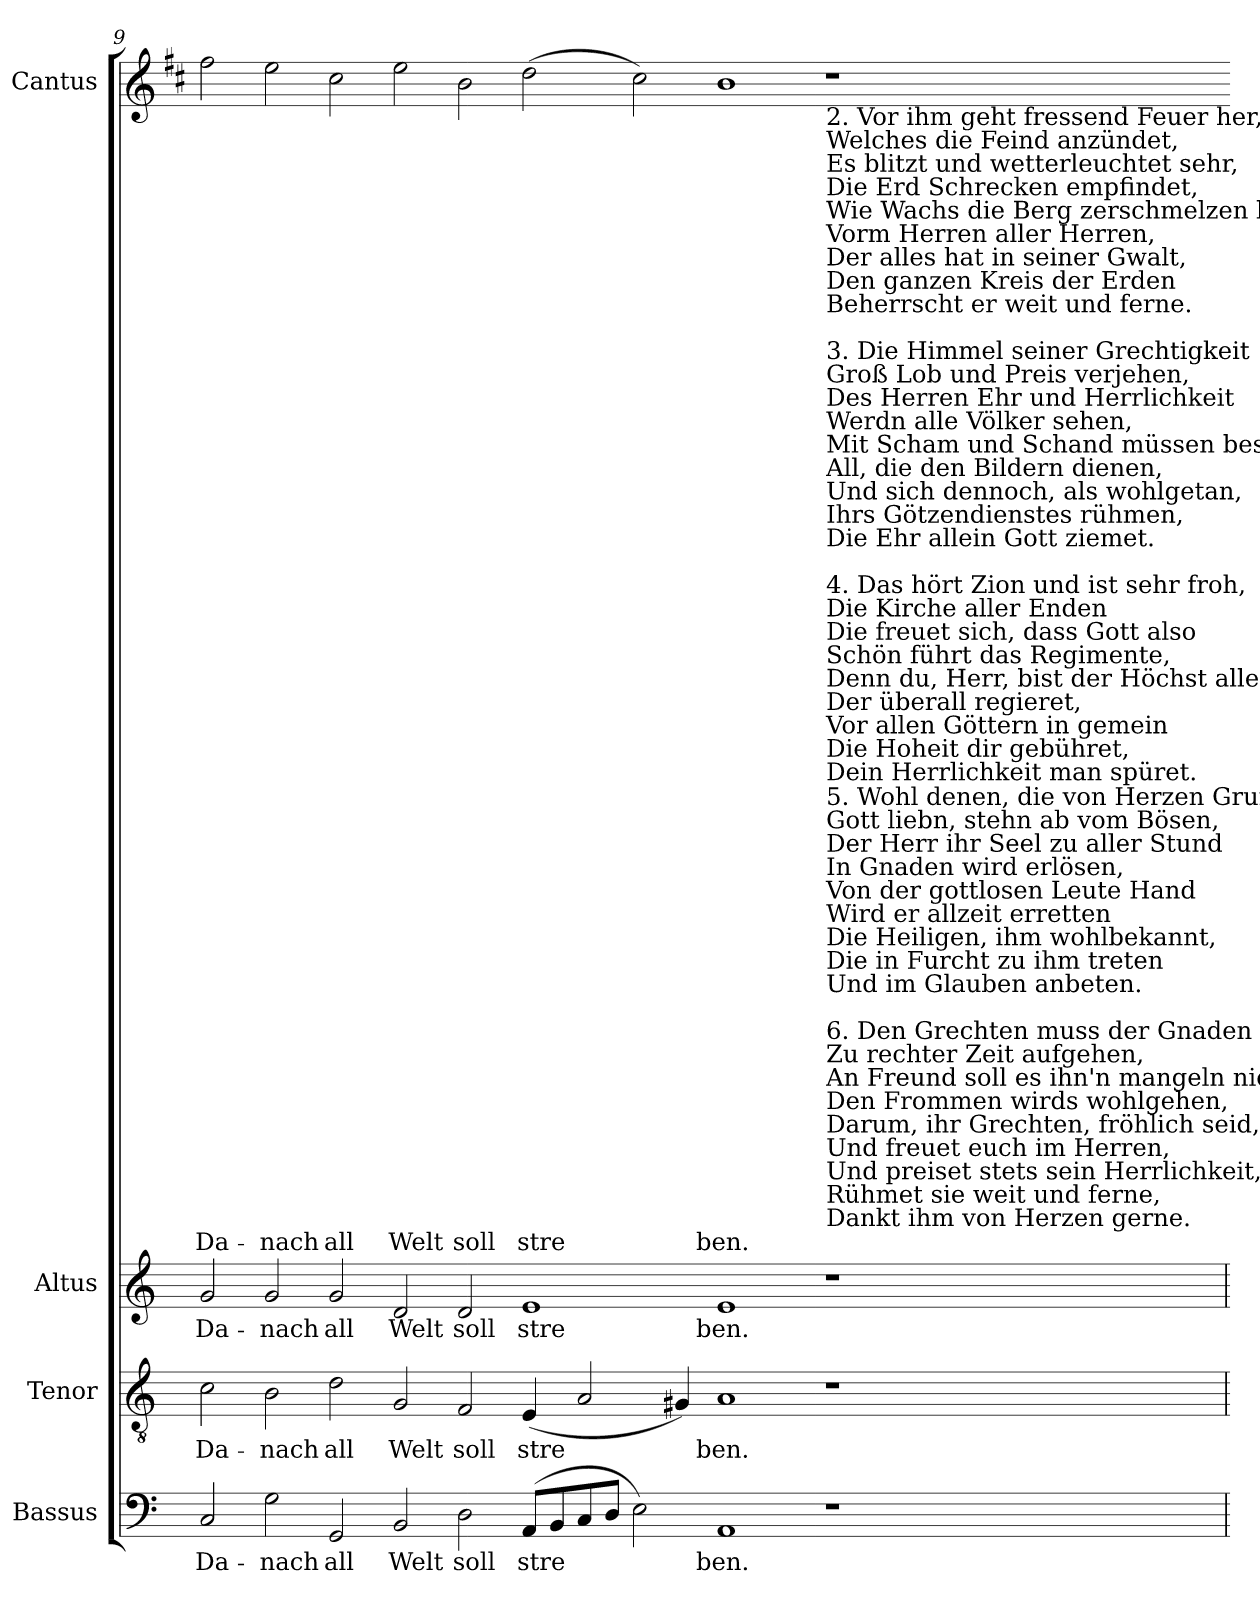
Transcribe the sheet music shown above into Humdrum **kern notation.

**kern	**text	**kern	**text	**kern	**text	**kern	**text
*part4	*part4	*part3	*part3	*part2	*part2	*part1	*part1
*staff4	*staff4	*staff3	*staff3	*staff2	*staff2	*staff1	*staff1
*I"Bassus	*	*I"Tenor	*	*I"Altus	*	*I"Cantus	*
!!LO:LB:g=z
*clefF4	*	*clefGv2	*	*clefG2	*	*clefG2	*
*	*	*	*	*	*	*ITrd1c2	*
*k[]	*	*k[]	*	*k[]	*	*k[]	*
*C:	*	*C:	*	*C:	*	*C:	*
=9	=9	=9	=9	=9	=9	=9	=9
!	!LO:LY:b	!	!LO:LY:b	!	!LO:LY:b	!	!LO:LY:b
2C	Da-	2c	Da-	2g	Da-	2ee	Da-
!	!LO:LY:b	!	!LO:LY:b	!	!LO:LY:b	!	!LO:LY:b
2G	-nach	2B	-nach	2g	-nach	2dd	-nach
!	!LO:LY:b	!	!LO:LY:b	!	!LO:LY:b	!	!LO:LY:b
2GG	all	2d	all	2g	all	2b	all
!	!LO:LY:b	!	!LO:LY:b	!	!LO:LY:b	!	!LO:LY:b
2BB	Welt	2G	Welt	2d	Welt	2dd	Welt
!	!LO:LY:b	!	!LO:LY:b	!	!LO:LY:b	!	!LO:LY:b
2D	soll	2F	soll	2d	soll	2a	soll
!	!LO:LY:b	!	!LO:LY:b	!	!LO:LY:b	!	!LO:LY:b
(<8AAL	stre	(<4E	stre	1e	stre	(>2cc	stre
8BB	.	.	.	.	.	.	.
8C	.	2A	.	.	.	.	.
8DJ	.	.	.	.	.	.	.
2E)	.	.	.	.	.	2b)	.
.	.	4G#X)	.	.	.	.	.
!	!LO:LY:b	!	!LO:LY:b	!	!LO:LY:b	!	!LO:LY:b
1AA	ben.	1A	ben.	1e	ben.	1a	ben.
!!LO:LB:g=z
=10-	=10-	=10-	=10-	=10-	=10-	=10-	=10-
!	!	!	!	!	!	!LO:TX:b:t=2. Vor ihm geht fressend Feuer her,\nWelches die Feind anzündet,\nEs blitzt und wetterleuchtet sehr,\nDie Erd Schrecken empfindet,\nWie Wachs die Berg zerschmelzen bald\nVorm Herren aller Herren,\nDer alles hat in seiner Gwalt,\nDen ganzen Kreis der Erden\nBeherrscht er weit und ferne.\n\n3. Die Himmel seiner Grechtigkeit\nGroß Lob und Preis verjehen,\nDes Herren Ehr und Herrlichkeit\nWerdn alle Völker sehen,\nMit Scham und Schand müssen bestahn\nAll, die den Bildern dienen,\nUnd sich dennoch, als wohlgetan,\nIhrs Götzendienstes rühmen,\nDie Ehr allein Gott ziemet.\n\n4. Das hört Zion und ist sehr froh,\nDie Kirche aller Enden\nDie freuet sich, dass Gott also\nSchön führt das Regimente,\nDenn du, Herr, bist der Höchst allein,\nDer überall regieret,\nVor allen Göttern in gemein\nDie Hoheit dir gebühret,\nDein Herrlichkeit man spüret.	!
!	!	!	!	!	!	!LO:TX:b:t=5. Wohl denen, die von Herzen Grund\nGott liebn, stehn ab vom Bösen,\nDer Herr ihr Seel zu aller Stund\nIn Gnaden wird erlösen,\nVon der gottlosen Leute Hand\nWird er allzeit erretten\nDie Heiligen, ihm wohlbekannt,\nDie in Furcht zu ihm treten\nUnd im Glauben anbeten.\n\n6. Den Grechten muss der Gnaden Licht\nZu rechter Zeit aufgehen,\nAn Freund soll es ihn'n mangeln nicht,\nDen Frommen wirds wohlgehen,\nDarum, ihr Grechten, fröhlich seid,\nUnd freuet euch im Herren,\nUnd preiset stets sein Herrlichkeit,\nRühmet sie weit und ferne,\nDankt ihm von Herzen gerne.	!
1r	.	1r	.	1r	.	1r	.
=	=-	=	=-	=	=-	=-	=-
*-	*-	*-	*-	*-	*-	*-	*-
